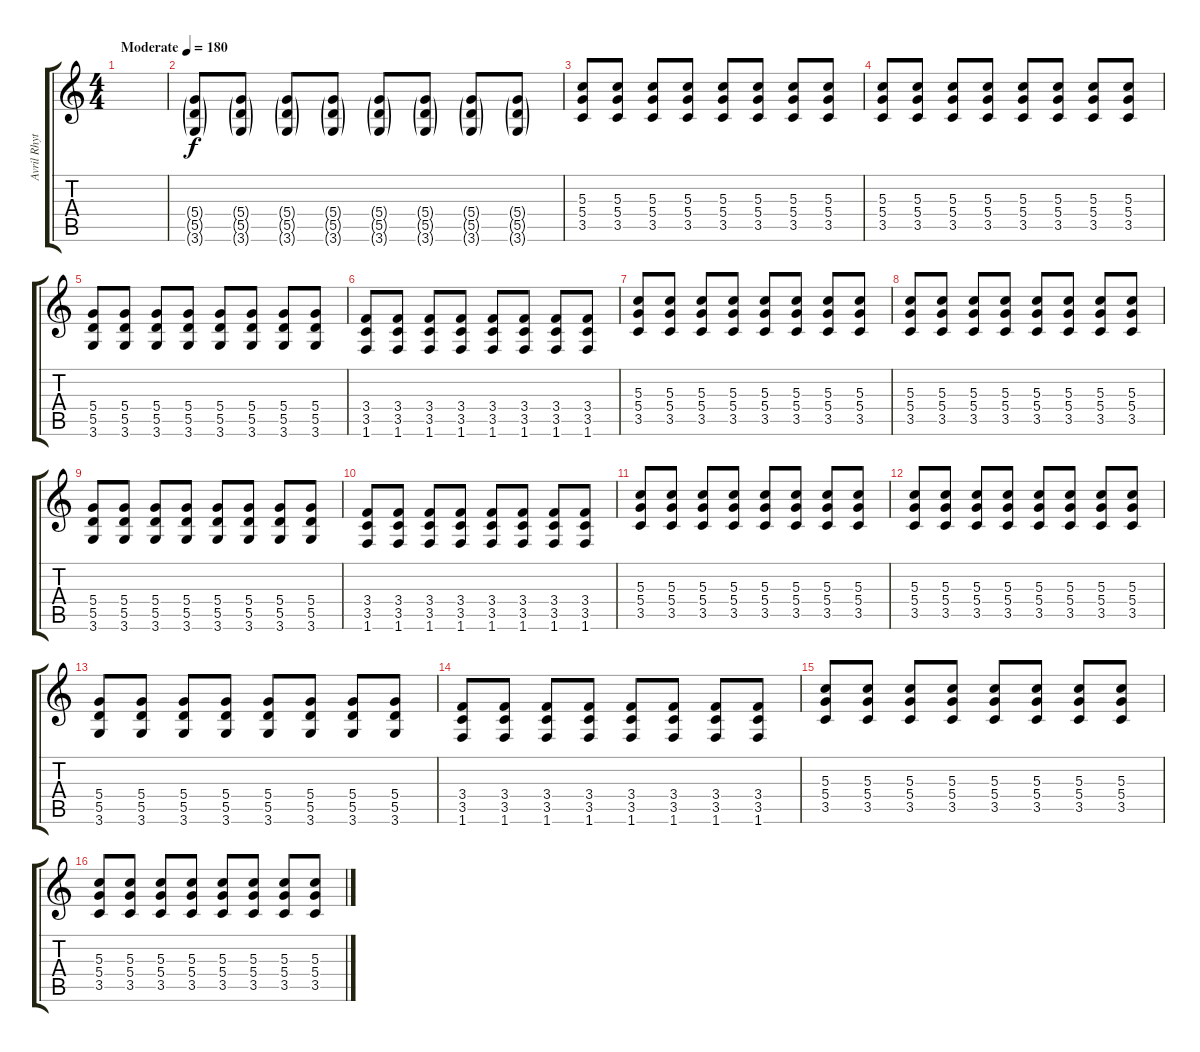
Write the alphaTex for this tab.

\track ("Avril Rhythm 2" "Avril Rhyt") {instrument distortionguitar}
\staff {score tabs}
\tuning (E4 B3 G3 D3 A2 E2) {hide}
\ts (4 4)
\tempo (180 "Moderate")
\clef g2
\ks c
|
(5.4{g} 5.5{g} 3.6{g}).8 (5.4{g} 5.5{g} 3.6{g}).8 (5.4{g} 5.5{g} 3.6{g}).8 (5.4{g} 5.5{g} 3.6{g}).8 (5.4{g} 5.5{g} 3.6{g}).8 (5.4{g} 5.5{g} 3.6{g}).8 (5.4{g} 5.5{g} 3.6{g}).8 (5.4{g} 5.5{g} 3.6{g}).8 |
(5.3 5.4 3.5).8{dy f} (5.3 5.4 3.5).8 (5.3 5.4 3.5).8 (5.3 5.4 3.5).8 (5.3 5.4 3.5).8 (5.3 5.4 3.5).8 (5.3 5.4 3.5).8 (5.3 5.4 3.5).8 |
(5.3 5.4 3.5).8 (5.3 5.4 3.5).8 (5.3 5.4 3.5).8 (5.3 5.4 3.5).8 (5.3 5.4 3.5).8 (5.3 5.4 3.5).8 (5.3 5.4 3.5).8 (5.3 5.4 3.5).8 |
(5.4 5.5 3.6).8 (5.4 5.5 3.6).8 (5.4 5.5 3.6).8 (5.4 5.5 3.6).8 (5.4 5.5 3.6).8 (5.4 5.5 3.6).8 (5.4 5.5 3.6).8 (5.4 5.5 3.6).8 |
(3.4 3.5 1.6).8 (3.4 3.5 1.6).8 (3.4 3.5 1.6).8 (3.4 3.5 1.6).8 (3.4 3.5 1.6).8 (3.4 3.5 1.6).8 (3.4 3.5 1.6).8 (3.4 3.5 1.6).8 |
(5.3 5.4 3.5).8 (5.3 5.4 3.5).8 (5.3 5.4 3.5).8 (5.3 5.4 3.5).8 (5.3 5.4 3.5).8 (5.3 5.4 3.5).8 (5.3 5.4 3.5).8 (5.3 5.4 3.5).8 |
(5.3 5.4 3.5).8 (5.3 5.4 3.5).8 (5.3 5.4 3.5).8 (5.3 5.4 3.5).8 (5.3 5.4 3.5).8 (5.3 5.4 3.5).8 (5.3 5.4 3.5).8 (5.3 5.4 3.5).8 |
(5.4 5.5 3.6).8 (5.4 5.5 3.6).8 (5.4 5.5 3.6).8 (5.4 5.5 3.6).8 (5.4 5.5 3.6).8 (5.4 5.5 3.6).8 (5.4 5.5 3.6).8 (5.4 5.5 3.6).8 |
(3.4 3.5 1.6).8 (3.4 3.5 1.6).8 (3.4 3.5 1.6).8 (3.4 3.5 1.6).8 (3.4 3.5 1.6).8 (3.4 3.5 1.6).8 (3.4 3.5 1.6).8 (3.4 3.5 1.6).8 |
(5.3 5.4 3.5).8 (5.3 5.4 3.5).8 (5.3 5.4 3.5).8 (5.3 5.4 3.5).8 (5.3 5.4 3.5).8 (5.3 5.4 3.5).8 (5.3 5.4 3.5).8 (5.3 5.4 3.5).8 |
(5.3 5.4 3.5).8 (5.3 5.4 3.5).8 (5.3 5.4 3.5).8 (5.3 5.4 3.5).8 (5.3 5.4 3.5).8 (5.3 5.4 3.5).8 (5.3 5.4 3.5).8 (5.3 5.4 3.5).8 |
(5.4 5.5 3.6).8 (5.4 5.5 3.6).8 (5.4 5.5 3.6).8 (5.4 5.5 3.6).8 (5.4 5.5 3.6).8 (5.4 5.5 3.6).8 (5.4 5.5 3.6).8 (5.4 5.5 3.6).8 |
(3.4 3.5 1.6).8 (3.4 3.5 1.6).8 (3.4 3.5 1.6).8 (3.4 3.5 1.6).8 (3.4 3.5 1.6).8 (3.4 3.5 1.6).8 (3.4 3.5 1.6).8 (3.4 3.5 1.6).8 |
(5.3 5.4 3.5).8 (5.3 5.4 3.5).8 (5.3 5.4 3.5).8 (5.3 5.4 3.5).8 (5.3 5.4 3.5).8 (5.3 5.4 3.5).8 (5.3 5.4 3.5).8 (5.3 5.4 3.5).8 |
(5.3 5.4 3.5).8 (5.3 5.4 3.5).8 (5.3 5.4 3.5).8 (5.3 5.4 3.5).8 (5.3 5.4 3.5).8 (5.3 5.4 3.5).8 (5.3 5.4 3.5).8 (5.3 5.4 3.5).8
